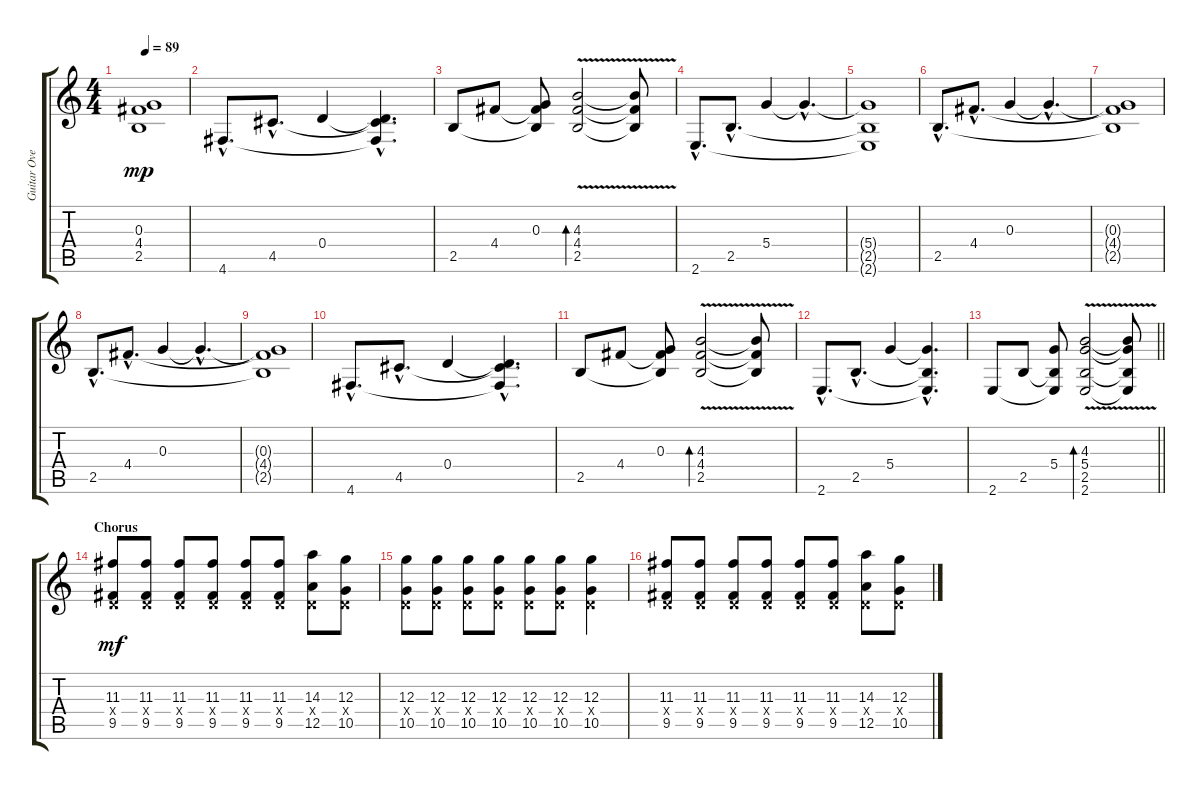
\track ("Guitar Overdub" "Guitar Ove") {instrument overdrivenguitar}
\staff {score tabs}
\tuning (E4 B3 G3 D3 A2 D2) {hide}
\ts (4 4)
\tempo 89
\clef g2
\ks c
(0.3{t} 4.4{t} 2.5{t}).1{dy mp} |
4.6{hac}.8{d} 4.5{hac}.8{d} 0.4.4 (0.4{hac t} 4.5{hac t} 4.6{hac t}).4{d} |
2.5.8 4.4.8 (0.3 4.4{t} 2.5{t}).8 (4.3{v} 4.4{v} 2.5{v}).2{bd 240} (4.3{t} 4.4{t} 2.5{t}).8 |
2.6{hac}.8{d} 2.5{hac}.8{d} 5.4.4 5.4{hac t}.4{d} |
(5.4{t} 2.5{t} 2.6{t}).1 |
2.5{hac}.8{d} 4.4{hac}.8{d} 0.3.4 0.3{hac t}.4{d} |
(0.3{t} 4.4{t} 2.5{t}).1 |
2.5{hac}.8{d} 4.4{hac}.8{d} 0.3.4 0.3{hac t}.4{d} |
(0.3{t} 4.4{t} 2.5{t}).1 |
4.6{hac}.8{d} 4.5{hac}.8{d} 0.4.4 (0.4{hac t} 4.5{hac t} 4.6{hac t}).4{d} |
2.5.8 4.4.8 (0.3 4.4{t} 2.5{t}).8 (4.3{v} 4.4{v} 2.5{v}).2{bd 240} (4.3{t} 4.4{t} 2.5{t}).8 |
2.6{hac}.8{d} 2.5{hac}.8{d} 5.4.4 (5.4{hac t} 2.5{hac t} 2.6{hac t}).4{d} |
\barLineRight lightlight
2.6.8 2.5.8 (5.4 2.5{t} 2.6{t}).8 (4.3{v} 5.4{v} 2.5{v} 2.6{v}).2{bd 240} (4.3{t} 5.4{t} 2.5{t} 2.6{t}).8 |
\section ("" "Chorus")
(11.3 0.4{x} 9.5).8{dy mf} (11.3 0.4{x} 9.5).8 (11.3 0.4{x} 9.5).8 (11.3 0.4{x} 9.5).8 (11.3 0.4{x} 9.5).8 (11.3 0.4{x} 9.5).8 (14.3 0.4{x} 12.5).8 (12.3 0.4{x} 10.5).8 |
(12.3 0.4{x} 10.5).8 (12.3 0.4{x} 10.5).8 (12.3 0.4{x} 10.5).8 (12.3 0.4{x} 10.5).8 (12.3 0.4{x} 10.5).8 (12.3 0.4{x} 10.5).8 (12.3 0.4{x} 10.5).4 |
(11.3 0.4{x} 9.5).8 (11.3 0.4{x} 9.5).8 (11.3 0.4{x} 9.5).8 (11.3 0.4{x} 9.5).8 (11.3 0.4{x} 9.5).8 (11.3 0.4{x} 9.5).8 (14.3 0.4{x} 12.5).8 (12.3 0.4{x} 10.5).8
